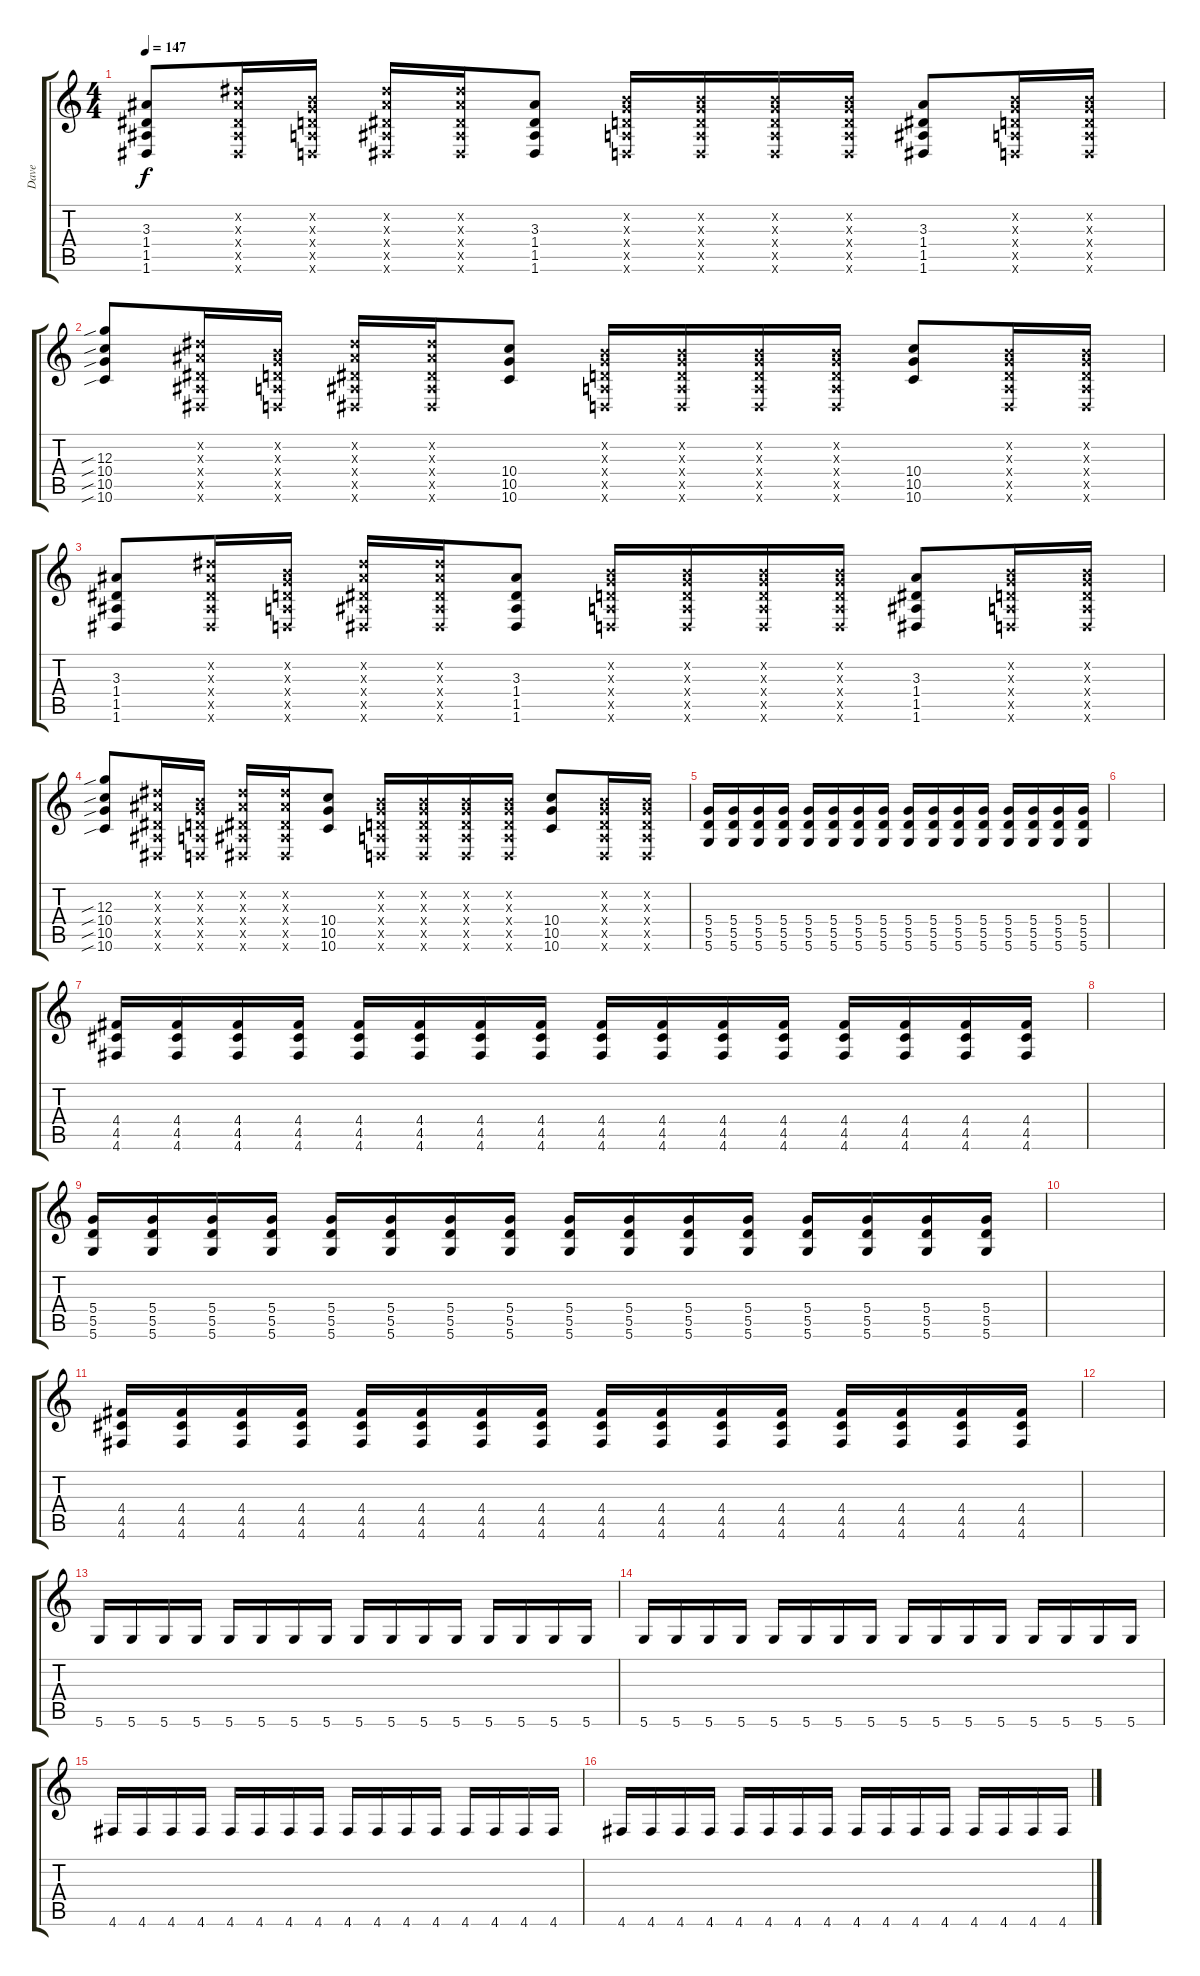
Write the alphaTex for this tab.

\track ("Dave" "Dave") {instrument distortionguitar}
\staff {score tabs}
\tuning (E4 B3 G3 D3 A2 D2) {hide}
\ts (4 4)
\tempo 147
\clef g2
\ks c
(3.3 1.4 1.5 1.6).8{dy f} (4.2{x} 3.3{x} 1.4{x} 1.5{x} 1.6{x}).16 (0.2{x} 0.3{x} 0.4{x} 0.5{x} 0.6{x}).16 (4.2{x} 3.3{x} 1.4{x} 1.5{x} 1.6{x}).16 (4.2{x} 3.3{x} 1.4{x} 1.5{x} 1.6{x}).16 (3.3 1.4 1.5 1.6).8 (0.2{x} 0.3{x} 0.4{x} 0.5{x} 0.6{x}).16 (0.2{x} 0.3{x} 0.4{x} 0.5{x} 0.6{x}).16 (0.2{x} 0.3{x} 0.4{x} 0.5{x} 0.6{x}).16 (0.2{x} 0.3{x} 0.4{x} 0.5{x} 0.6{x}).16 (3.3 1.4 1.5 1.6).8 (0.2{x} 0.3{x} 0.4{x} 0.5{x} 0.6{x}).16 (0.2{x} 0.3{x} 0.4{x} 0.5{x} 0.6{x}).16 |
(12.3{sib} 10.4{sib} 10.5{sib} 10.6{sib}).8 (4.2{x} 3.3{x} 1.4{x} 1.5{x} 1.6{x}).16 (0.2{x} 0.3{x} 0.4{x} 0.5{x} 0.6{x}).16 (4.2{x} 3.3{x} 1.4{x} 1.5{x} 1.6{x}).16 (4.2{x} 3.3{x} 1.4{x} 1.5{x} 1.6{x}).16 (10.4 10.5 10.6).8 (0.2{x} 0.3{x} 0.4{x} 0.5{x} 0.6{x}).16 (0.2{x} 0.3{x} 0.4{x} 0.5{x} 0.6{x}).16 (0.2{x} 0.3{x} 0.4{x} 0.5{x} 0.6{x}).16 (0.2{x} 0.3{x} 0.4{x} 0.5{x} 0.6{x}).16 (10.4 10.5 10.6).8 (0.2{x} 0.3{x} 0.4{x} 0.5{x} 0.6{x}).16 (0.2{x} 0.3{x} 0.4{x} 0.5{x} 0.6{x}).16 |
(3.3 1.4 1.5 1.6).8 (4.2{x} 3.3{x} 1.4{x} 1.5{x} 1.6{x}).16 (0.2{x} 0.3{x} 0.4{x} 0.5{x} 0.6{x}).16 (4.2{x} 3.3{x} 1.4{x} 1.5{x} 1.6{x}).16 (4.2{x} 3.3{x} 1.4{x} 1.5{x} 1.6{x}).16 (3.3 1.4 1.5 1.6).8 (0.2{x} 0.3{x} 0.4{x} 0.5{x} 0.6{x}).16 (0.2{x} 0.3{x} 0.4{x} 0.5{x} 0.6{x}).16 (0.2{x} 0.3{x} 0.4{x} 0.5{x} 0.6{x}).16 (0.2{x} 0.3{x} 0.4{x} 0.5{x} 0.6{x}).16 (3.3 1.4 1.5 1.6).8 (0.2{x} 0.3{x} 0.4{x} 0.5{x} 0.6{x}).16 (0.2{x} 0.3{x} 0.4{x} 0.5{x} 0.6{x}).16 |
(12.3{sib} 10.4{sib} 10.5{sib} 10.6{sib}).8 (4.2{x} 3.3{x} 1.4{x} 1.5{x} 1.6{x}).16 (0.2{x} 0.3{x} 0.4{x} 0.5{x} 0.6{x}).16 (4.2{x} 3.3{x} 1.4{x} 1.5{x} 1.6{x}).16 (4.2{x} 3.3{x} 1.4{x} 1.5{x} 1.6{x}).16 (10.4 10.5 10.6).8 (0.2{x} 0.3{x} 0.4{x} 0.5{x} 0.6{x}).16 (0.2{x} 0.3{x} 0.4{x} 0.5{x} 0.6{x}).16 (0.2{x} 0.3{x} 0.4{x} 0.5{x} 0.6{x}).16 (0.2{x} 0.3{x} 0.4{x} 0.5{x} 0.6{x}).16 (10.4 10.5 10.6).8 (0.2{x} 0.3{x} 0.4{x} 0.5{x} 0.6{x}).16 (0.2{x} 0.3{x} 0.4{x} 0.5{x} 0.6{x}).16 |
(5.4 5.5 5.6).16 (5.4 5.5 5.6).16 (5.4 5.5 5.6).16 (5.4 5.5 5.6).16 (5.4 5.5 5.6).16 (5.4 5.5 5.6).16 (5.4 5.5 5.6).16 (5.4 5.5 5.6).16 (5.4 5.5 5.6).16 (5.4 5.5 5.6).16 (5.4 5.5 5.6).16 (5.4 5.5 5.6).16 (5.4 5.5 5.6).16 (5.4 5.5 5.6).16 (5.4 5.5 5.6).16 (5.4 5.5 5.6).16 |
|
(4.4 4.5 4.6).16 (4.4 4.5 4.6).16 (4.4 4.5 4.6).16 (4.4 4.5 4.6).16 (4.4 4.5 4.6).16 (4.4 4.5 4.6).16 (4.4 4.5 4.6).16 (4.4 4.5 4.6).16 (4.4 4.5 4.6).16 (4.4 4.5 4.6).16 (4.4 4.5 4.6).16 (4.4 4.5 4.6).16 (4.4 4.5 4.6).16 (4.4 4.5 4.6).16 (4.4 4.5 4.6).16 (4.4 4.5 4.6).16 |
|
(5.4 5.5 5.6).16 (5.4 5.5 5.6).16 (5.4 5.5 5.6).16 (5.4 5.5 5.6).16 (5.4 5.5 5.6).16 (5.4 5.5 5.6).16 (5.4 5.5 5.6).16 (5.4 5.5 5.6).16 (5.4 5.5 5.6).16 (5.4 5.5 5.6).16 (5.4 5.5 5.6).16 (5.4 5.5 5.6).16 (5.4 5.5 5.6).16 (5.4 5.5 5.6).16 (5.4 5.5 5.6).16 (5.4 5.5 5.6).16 |
|
(4.4 4.5 4.6).16 (4.4 4.5 4.6).16 (4.4 4.5 4.6).16 (4.4 4.5 4.6).16 (4.4 4.5 4.6).16 (4.4 4.5 4.6).16 (4.4 4.5 4.6).16 (4.4 4.5 4.6).16 (4.4 4.5 4.6).16 (4.4 4.5 4.6).16 (4.4 4.5 4.6).16 (4.4 4.5 4.6).16 (4.4 4.5 4.6).16 (4.4 4.5 4.6).16 (4.4 4.5 4.6).16 (4.4 4.5 4.6).16 |
|
5.6.16 5.6.16 5.6.16 5.6.16 5.6.16 5.6.16 5.6.16 5.6.16 5.6.16 5.6.16 5.6.16 5.6.16 5.6.16 5.6.16 5.6.16 5.6.16 |
5.6.16 5.6.16 5.6.16 5.6.16 5.6.16 5.6.16 5.6.16 5.6.16 5.6.16 5.6.16 5.6.16 5.6.16 5.6.16 5.6.16 5.6.16 5.6.16 |
4.6.16 4.6.16 4.6.16 4.6.16 4.6.16 4.6.16 4.6.16 4.6.16 4.6.16 4.6.16 4.6.16 4.6.16 4.6.16 4.6.16 4.6.16 4.6.16 |
4.6.16 4.6.16 4.6.16 4.6.16 4.6.16 4.6.16 4.6.16 4.6.16 4.6.16 4.6.16 4.6.16 4.6.16 4.6.16 4.6.16 4.6.16 4.6.16
